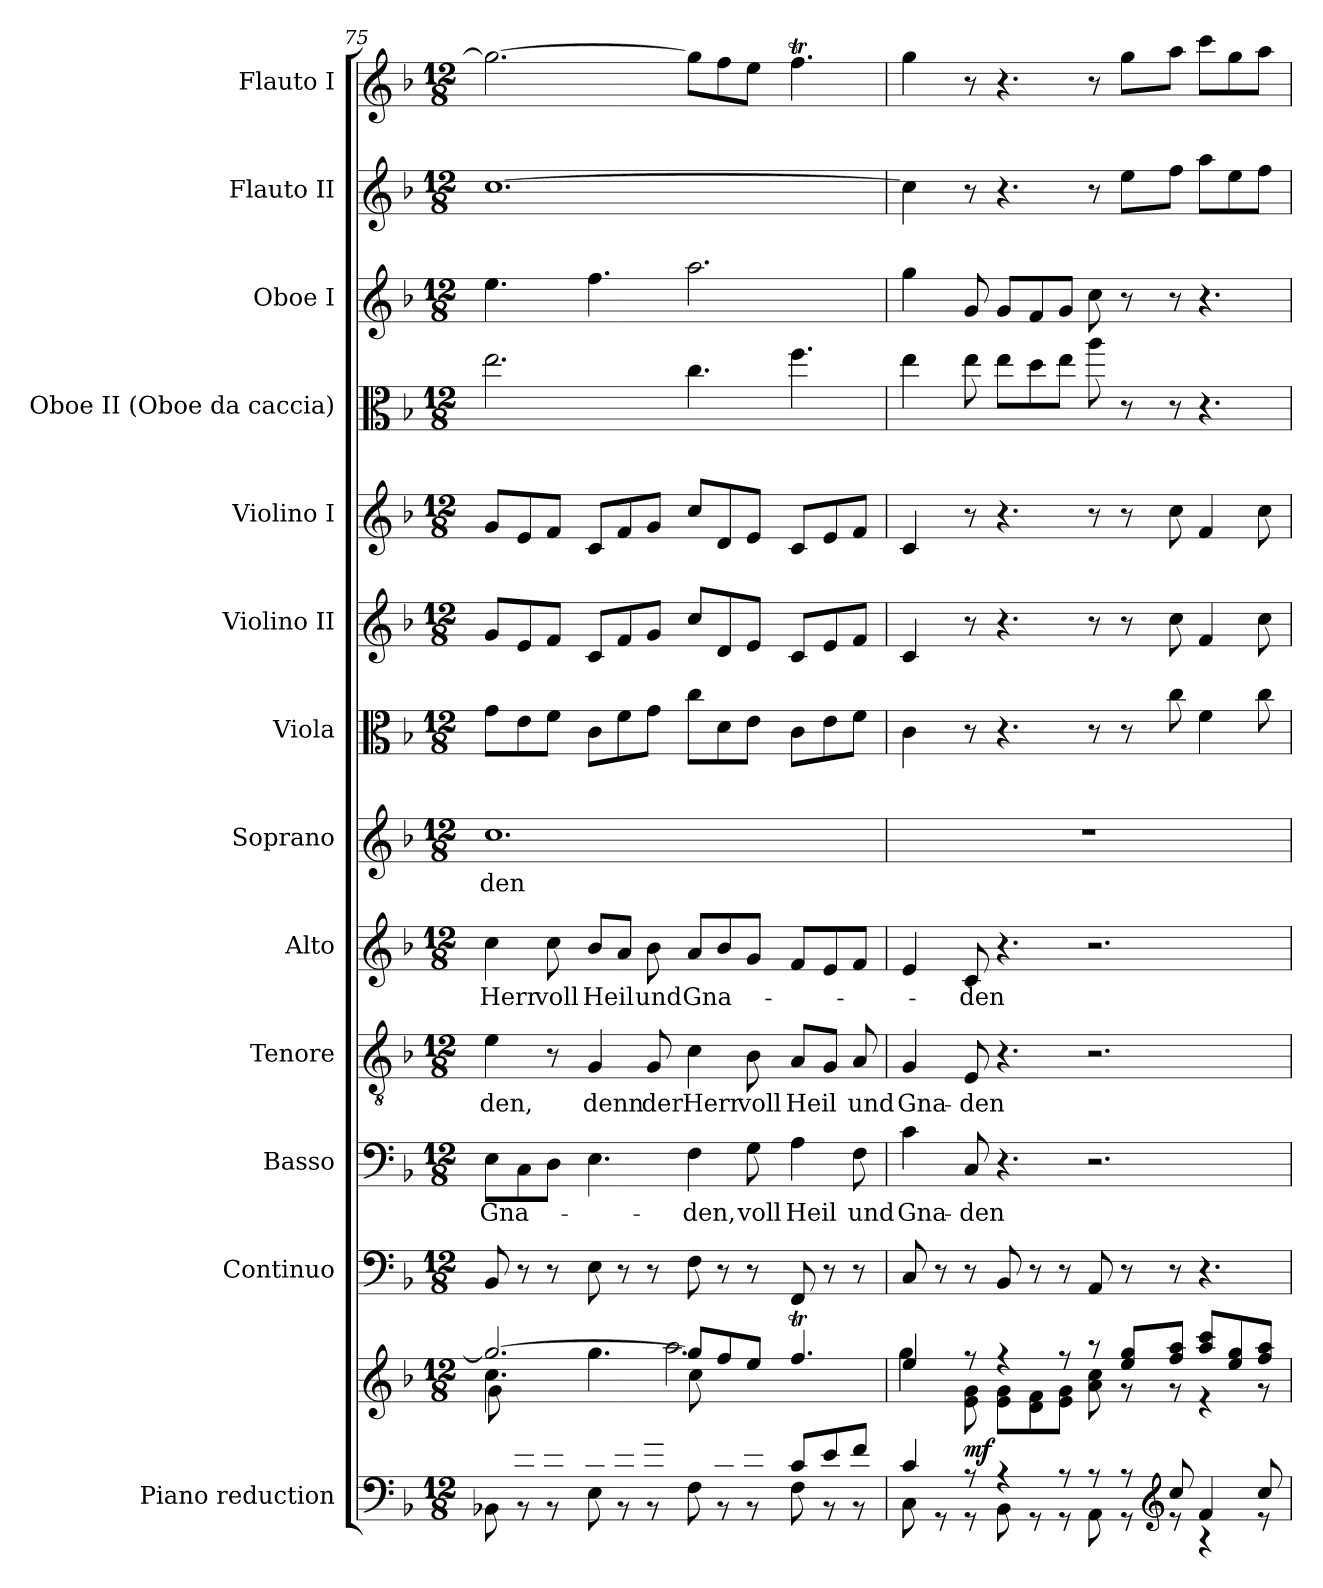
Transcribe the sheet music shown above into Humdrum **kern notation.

**kern	**kern	**dynam	**kern	**kern	**text	**kern	**text	**kern	**text	**kern	**text	**kern	**kern	**kern	**kern	**kern	**kern	**kern
*part13	*part13	*part13	*part12	*part11	*part11	*part10	*part10	*part9	*part9	*part8	*part8	*part7	*part6	*part5	*part4	*part3	*part2	*part1
*staff14	*staff13	*staff13/14	*staff12	*staff11	*staff11	*staff10	*staff10	*staff9	*staff9	*staff8	*staff8	*staff7	*staff6	*staff5	*staff4	*staff3	*staff2	*staff1
*I"Piano reduction	*	*	*I"Continuo	*I"Basso	*	*I"Tenore	*	*I"Alto	*	*I"Soprano	*	*I"Viola	*I"Violino II	*I"Violino I	*I"Oboe II (Oboe da caccia)	*I"Oboe I	*I"Flauto II	*I"Flauto I
*I'Pno	*	*	*	*	*	*	*	*	*	*	*	*I'Vla	*I'Vln	*I'Vln	*	*I'Ob	*I'Fl	*I'Fl
*clefF4	*clefG2	*	*clefF4	*clefF4	*	*clefGv2	*	*clefG2	*	*clefG2	*	*clefC3	*clefG2	*clefG2	*clefC3	*clefG2	*clefG2	*clefG2
*	*	*	*	*	*	*	*	*	*	*	*	*	*	*	*ITrd12c21	*	*	*
*k[b-]	*k[b-]	*	*k[b-]	*k[b-]	*	*k[b-]	*	*k[b-]	*	*k[b-]	*	*k[b-]	*k[b-]	*k[b-]	*k[b-]	*k[b-]	*k[b-]	*k[b-]
*M12/8	*M12/8	*	*M12/8	*M12/8	*	*M12/8	*	*M12/8	*	*M12/8	*	*M12/8	*M12/8	*M12/8	*M12/8	*M12/8	*M12/8	*M12/8
=75	=75	=75	=75	=75	=75	=75	=75	=75	=75	=75	=75	=75	=75	=75	=75	=75	=75	=75
*^	*^	*	*	*	*	*	*	*	*	*	*	*	*	*	*	*	*	*
*	*	*	*^	*	*	*	*	*	*	*	*	*	*	*	*	*	*	*	*	*
!	!	!	!	!	!	!	!	!LO:LY:b	!	!LO:LY:b	!	!LO:LY:b	!	!LO:LY:b	!	!	!	!	!	!	!
8ryy	8BB-X\	2.gg/_	4.cc\	8g\L	.	8BB-/	8E\L	Gna-	4e\	-den,	4cc\	Herr	1.cc	-den	8g\L	8g/L	8g/L	2.e\	4.ee\	[1.cc	2.gg\_
8e/	8r	.	.	8ryy	.	8r	8C\	.	.	.	.	.	.	.	8e\	8e/	8e/	.	.	.	.
!	!	!	!	!	!	!	!	!	!	!	!	!LO:LY:b	!	!	!	!	!	!	!	!	!
*	*	*	*v	*v	*	*	*	*	*	*	*	*	*	*	*	*	*	*	*	*	*
8f/J	8r	.	.	.	8r	8D\J	.	8r	.	8cc\	voll	.	.	8f\J	8f/J	8f/J	.	.	.	.
!	!	!	!	!	!	!	!	!	!LO:LY:b	!	!LO:LY:b	!	!	!	!	!	!	!	!	!
8c/L	8E\	.	4.gg\	.	8E\	4.E\	.	4G/	denn	8b-/L	Heil	.	.	8c\L	8c/L	8c/L	.	4.ff\	.	.
8f/	8r	.	.	.	8r	.	.	.	.	8a/J	.	.	.	8f\	8f/	8f/	.	.	.	.
!	!	!	!	!	!	!	!	!	!LO:LY:b	!	!LO:LY:b	!	!	!	!	!	!	!	!	!
8g/J	8r	.	.	.	8r	.	.	8G/	der	8b-\	und	.	.	8g\J	8g/J	8g/J	.	.	.	.
*	*	*	*^	*	*	*	*	*	*	*	*	*	*	*	*	*	*	*	*	*
!	!	!	!	!	!	!	!	!LO:LY:b	!	!LO:LY:b	!	!LO:LY:b	!	!	!	!	!	!	!	!	!
8ryy	8F\	8gg/L]	2.aa\	8cc\L	.	8F\	4F\	-den,	4c\	Herr	8a/L	Gna-	.	.	8cc\L	8cc/L	8cc/L	4.c\	2.aa\	.	8gg\L]
8d/	8r	8ff/	.	2ryy	.	8r	.	.	.	.	8b-/	.	.	.	8d\	8d/	8d/	.	.	.	8ff\
!	!	!	!	!	!	!	!	!LO:LY:b	!	!LO:LY:b	!	!	!	!	!	!	!	!	!	!	!
8e/J	8r	8ee/J	.	.	.	8r	8G\	voll	8B-\	voll	8g/J	.	.	.	8e\J	8e/J	8e/J	.	.	.	8ee\J
!	!	!	!	!	!	!	!	!LO:LY:b	!	!LO:LY:b	!	!	!	!	!	!	!	!	!	!	!
8c/L	8F\	4.ffT/	.	.	.	8FF/	4A\	Heil	8A/L	Heil	8f/L	.	.	.	8c\L	8c/L	8c/L	4.f\	.	.	4.ffT\
8e/	8r	.	.	.	.	8r	.	.	8G/J	.	8e/	.	.	.	8e\	8e/	8e/	.	.	.	.
!	!	!	!	!	!	!	!	!LO:LY:b	!	!LO:LY:b	!	!	!	!	!	!	!	!	!	!	!
8f/J	8r	.	.	8ryy	.	8r	8F\	und	8A/	und	8f/J	.	.	.	8f\J	8f/J	8f/J	.	.	.	.
=76	=76	=76	=76	=76	=76	=76	=76	=76	=76	=76	=76	=76	=76	=76	=76	=76	=76	=76	=76	=76	=76
!	!	!	!	!	!	!	!	!LO:LY:b	!	!LO:LY:b	!	!	!	!	!	!	!	!	!	!	!
*	*	*	*v	*v	*	*	*	*	*	*	*	*	*	*	*	*	*	*	*	*	*
4c/	8C\	4ee/	4gg\	.	8C/	4c\	Gna-	4G/	Gna-	4e/	.	1.r	.	4c\	4c/	4c/	4e\	4gg\	4cc\]	4gg\
.	8r	.	.	.	8r	.	.	.	.	.	.	.	.	.	.	.	.	.	.	.
!	!	!	!	!LO:DY:b	!	!	!LO:LY:b	!	!LO:LY:b	!	!LO:LY:b	!	!	!	!	!	!	!	!	!
8r	8r	8r	8e\ 8g\	mf	8r	8C/	-den	8E/	-den	8c/	-den	.	.	8r	8r	8r	8e\	8g/	8r	8r
4r	8BB-\	4r	8e\ 8g\L	.	8BB-/	4.r	.	4.r	.	4.r	.	.	.	4.r	4.r	4.r	8e\L	8g/L	4.r	4.r
.	8r	.	8d\ 8f\	.	8r	.	.	.	.	.	.	.	.	.	.	.	8d\	8f/	.	.
8r	8r	8r	8e\ 8g\J	.	8r	.	.	.	.	.	.	.	.	.	.	.	8e\J	8g/J	.	.
8r	8AA\	8r	8a\ 8cc\	.	8AA/	2.r	.	2.r	.	2.r	.	.	.	8r	8r	8r	8a\	8cc\	8r	8r
8r	8r	8ee/ 8gg/L	8r	.	8r	.	.	.	.	.	.	.	.	8r	8r	8r	8r	8r	8ee\L	8gg\L
*clefG2	*	*	*	*	*	*	*	*	*	*	*	*	*	*	*	*	*	*	*	*
8cc/	8r	8ff/ 8aa/J	8r	.	8r	.	.	.	.	.	.	.	.	8cc\	8cc\	8cc\	8r	8r	8ff\J	8aa\J
4f/	4r	8aa/ 8ccc/L	4r	.	4.r	.	.	.	.	.	.	.	.	4f\	4f/	4f/	4.r	4.r	8aa\L	8ccc\L
.	.	8ee/ 8gg/	.	.	.	.	.	.	.	.	.	.	.	.	.	.	.	.	8ee\	8gg\
8cc/	8r	8ff/ 8aa/J	8r	.	.	.	.	.	.	.	.	.	.	8cc\	8cc\	8cc\	.	.	8ff\J	8aa\J
*v	*v	*	*	*	*	*	*	*	*	*	*	*	*	*	*	*	*	*	*	*
*	*v	*v	*	*	*	*	*	*	*	*	*	*	*	*	*	*	*	*	*
=	=	=	=	=	=	=	=	=	=	=	=	=	=	=	=	=	=	=
*-	*-	*-	*-	*-	*-	*-	*-	*-	*-	*-	*-	*-	*-	*-	*-	*-	*-	*-
